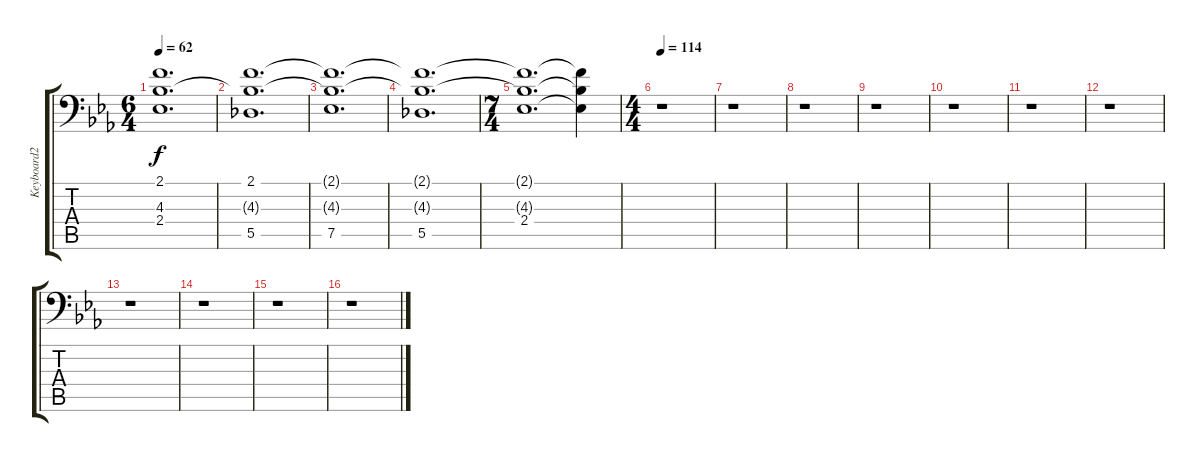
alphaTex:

\track ("Keyboard2" "Keyboard2") {instrument synthstrings1}
\staff {score tabs}
\tuning (Eb4 Bb3 Gb3 Db3 Ab2 Eb1) {hide}
\ts (6 4)
\tempo 62
\clef f4
\ks eb
(2.1 4.3 2.4).1{d dy f instrument synthstrings1} |
(2.1 4.3{t} 5.5).1{d} |
(2.1{t} 4.3{t} 7.5).1{d} |
(2.1{t} 4.3{t} 5.5).1{d} |
\ts (7 4)
(2.1{t} 4.3{t} 2.4).1{d} (2.1{t} 4.3{t} 2.4{t}).4 |
\ts (4 4)
\tempo 114
r.1 |
r.1 |
r.1 |
r.1 |
r.1 |
r.1 |
r.1 |
r.1 |
r.1 |
r.1 |
r.1
